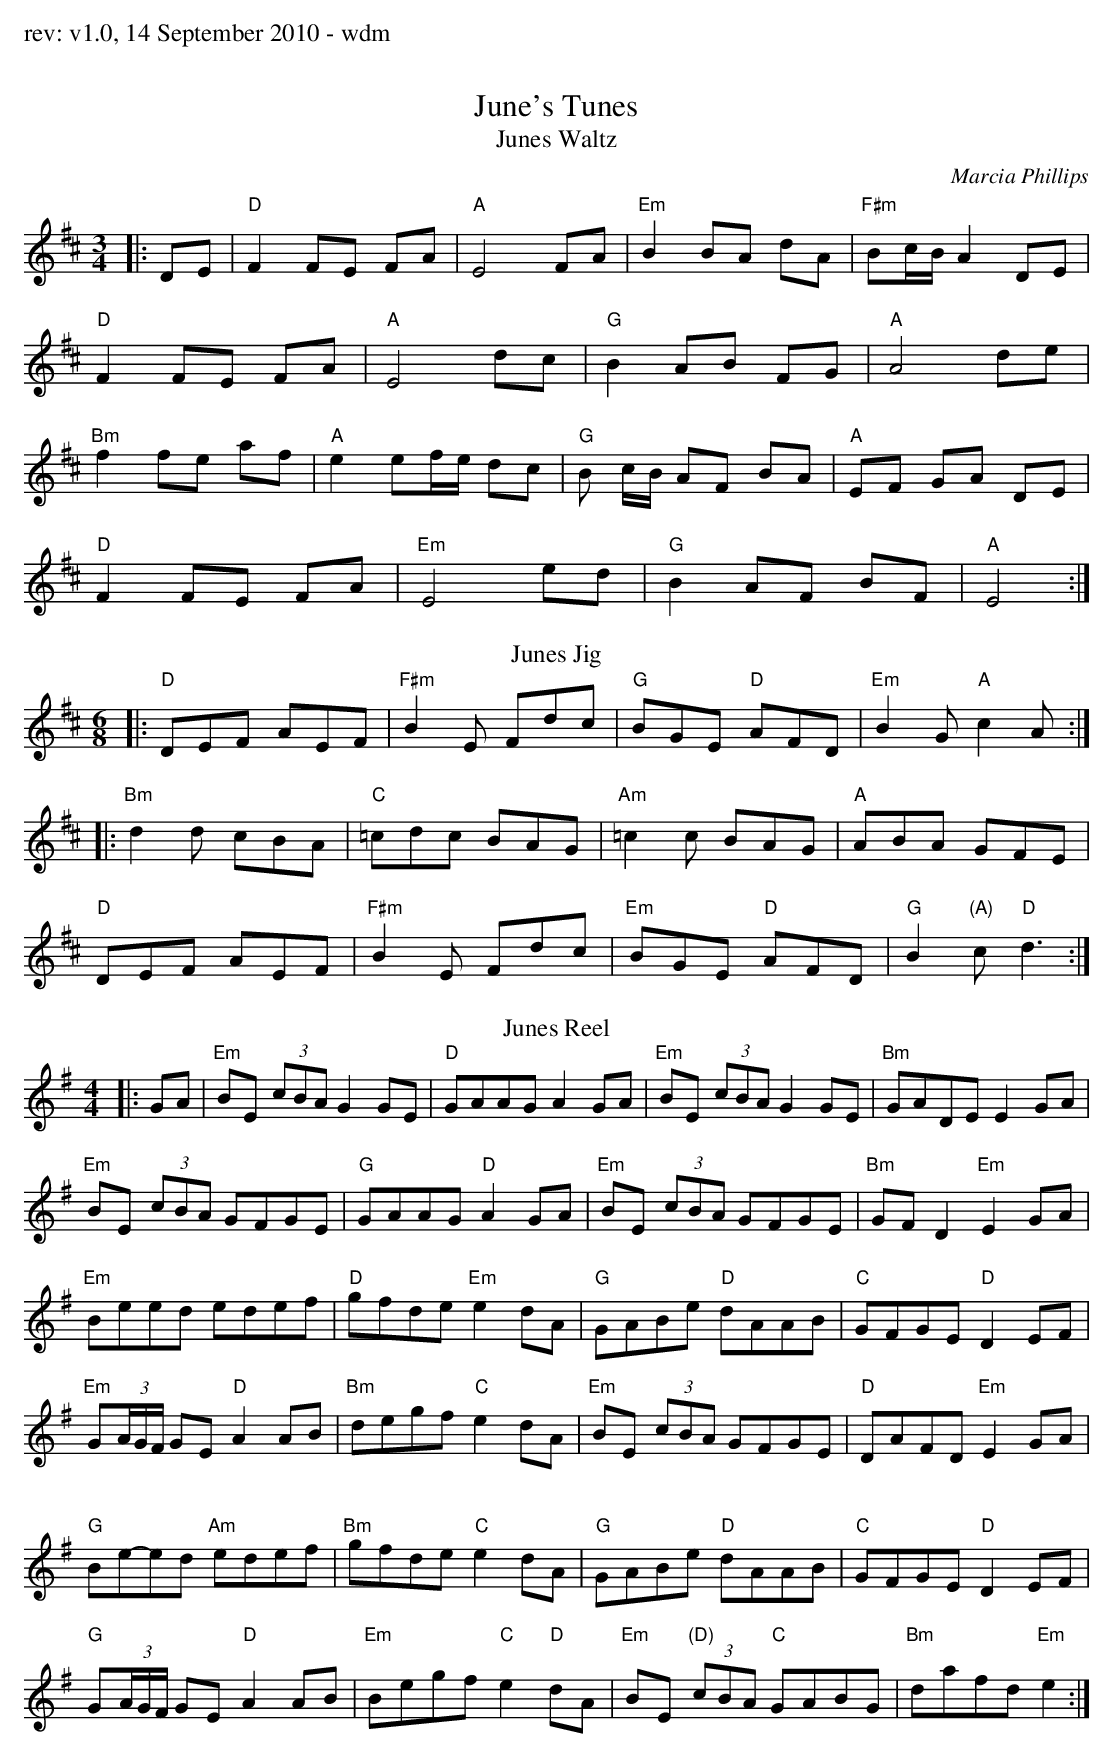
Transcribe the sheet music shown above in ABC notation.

X:1
T: June's Tunes
T: Junes Waltz
C: Marcia Phillips
M: 3/4
K: Dmaj
|:DE |\
"D"F2 FE FA | "A"E4 FA | "Em"B2 BA dA | "F#m"Bc/B/ A2 DE |
"D"F2 FE FA | "A"E4 dc |"G"B2 AB FG | "A"A4 de |
"Bm"f2 fe af | "A"e2 ef/e/ dc | "G"B c/B/ AF BA |"A"EF GA DE |
"D"F2 FE FA | "Em"E4 ed | "G"B2 AF BF | "A"E4 :|
T: Junes Jig
C: Marcia Phillips
M: 6/8
K: Dmaj
|:\
"D"DEF AEF | "F#m"B2 E Fdc | "G"BGE "D"AFD | "Em"B2 G "A"c2 A :|
|:\
"Bm"d2 d cBA |"C"=cdc BAG | "Am"=c2 c BAG | "A"ABA GFE |
"D"DEF AEF | "F#m"B2 E Fdc | "Em"BGE "D"AFD | "G"B2 "(A)"c "D"d3 :|
T: Junes Reel
C: Marcia Phillips
M: 4/4
K: Gmaj
|:GA |\
"Em"BE (3cBA G2 GE | "D"GAAG A2 GA | "Em"BE (3cBA G2 GE | "Bm"GADE E2 GA |
"Em"BE (3cBA GFGE | "G"GAAG "D"A2 GA | "Em"BE (3cBA GFGE | "Bm"GF D2 "Em"E2 GA |
"Em"Beed edef | "D"gfde "Em"e2 dA | "G"GABe "D"dAAB | "C"GFGE "D"D2 EF |
"Em"G(3A/G/F/ GE "D"A2 AB | "Bm"degf "C"e2 dA | "Em"BE (3cBA GFGE | "D"DAFD "Em"E2 GA |
"G"Be-ed "Am"edef | "Bm"gfde "C"e2 dA | "G"GABe "D"dAAB | "C"GFGE "D"D2 EF |
"G"G(3A/G/F/ GE "D"A2 AB | "Em"Begf "C"e2 "D"dA | "Em"BE "(D)"(3cBA "C"GABG | "Bm"dafd "Em"e2 :|
